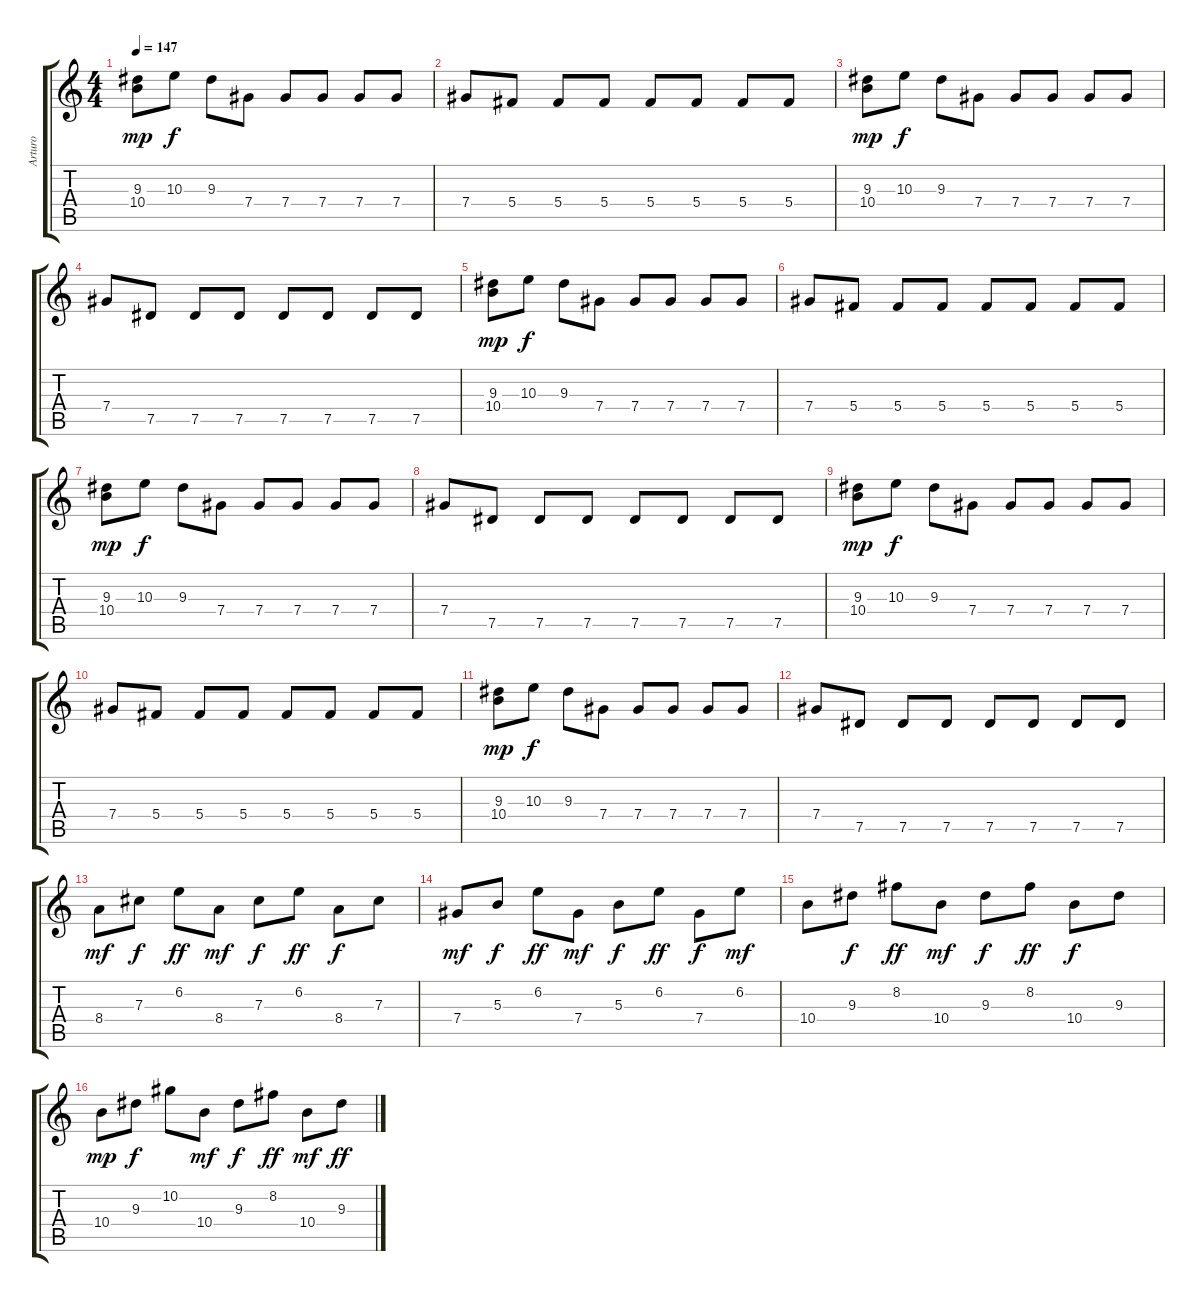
\track ("Arturo" "Arturo") {instrument distortionguitar}
\staff {score tabs}
\tuning (Eb4 Bb3 Gb3 Db3 Ab2 Eb2) {hide}
\ts (4 4)
\tempo 147
\clef g2
\ks c
(9.3 10.4).8{dy mp} 10.3.8{dy f} 9.3.8 7.4.8 7.4.8 7.4.8 7.4.8 7.4.8 |
7.4.8 5.4.8 5.4.8 5.4.8 5.4.8 5.4.8 5.4.8 5.4.8 |
(9.3 10.4).8{dy mp} 10.3.8{dy f} 9.3.8 7.4.8 7.4.8 7.4.8 7.4.8 7.4.8 |
7.4.8 7.5.8 7.5.8 7.5.8 7.5.8 7.5.8 7.5.8 7.5.8 |
(9.3 10.4).8{dy mp} 10.3.8{dy f} 9.3.8 7.4.8 7.4.8 7.4.8 7.4.8 7.4.8 |
7.4.8 5.4.8 5.4.8 5.4.8 5.4.8 5.4.8 5.4.8 5.4.8 |
(9.3 10.4).8{dy mp} 10.3.8{dy f} 9.3.8 7.4.8 7.4.8 7.4.8 7.4.8 7.4.8 |
7.4.8 7.5.8 7.5.8 7.5.8 7.5.8 7.5.8 7.5.8 7.5.8 |
(9.3 10.4).8{dy mp} 10.3.8{dy f} 9.3.8 7.4.8 7.4.8 7.4.8 7.4.8 7.4.8 |
7.4.8 5.4.8 5.4.8 5.4.8 5.4.8 5.4.8 5.4.8 5.4.8 |
(9.3 10.4).8{dy mp} 10.3.8{dy f} 9.3.8 7.4.8 7.4.8 7.4.8 7.4.8 7.4.8 |
7.4.8 7.5.8 7.5.8 7.5.8 7.5.8 7.5.8 7.5.8 7.5.8 |
8.4.8{dy mf} 7.3.8{dy f} 6.2.8{dy ff} 8.4.8{dy mf} 7.3.8{dy f} 6.2.8{dy ff} 8.4.8{dy f} 7.3.8 |
7.4.8{dy mf} 5.3.8{dy f} 6.2.8{dy ff} 7.4.8{dy mf} 5.3.8{dy f} 6.2.8{dy ff} 7.4.8{dy f} 6.2.8{dy mf} |
10.4.8 9.3.8{dy f} 8.2.8{dy ff} 10.4.8{dy mf} 9.3.8{dy f} 8.2.8{dy ff} 10.4.8{dy f} 9.3.8 |
10.4.8{dy mp} 9.3.8{dy f} 10.2.8 10.4.8{dy mf} 9.3.8{dy f} 8.2.8{dy ff} 10.4.8{dy mf} 9.3.8{dy ff}
